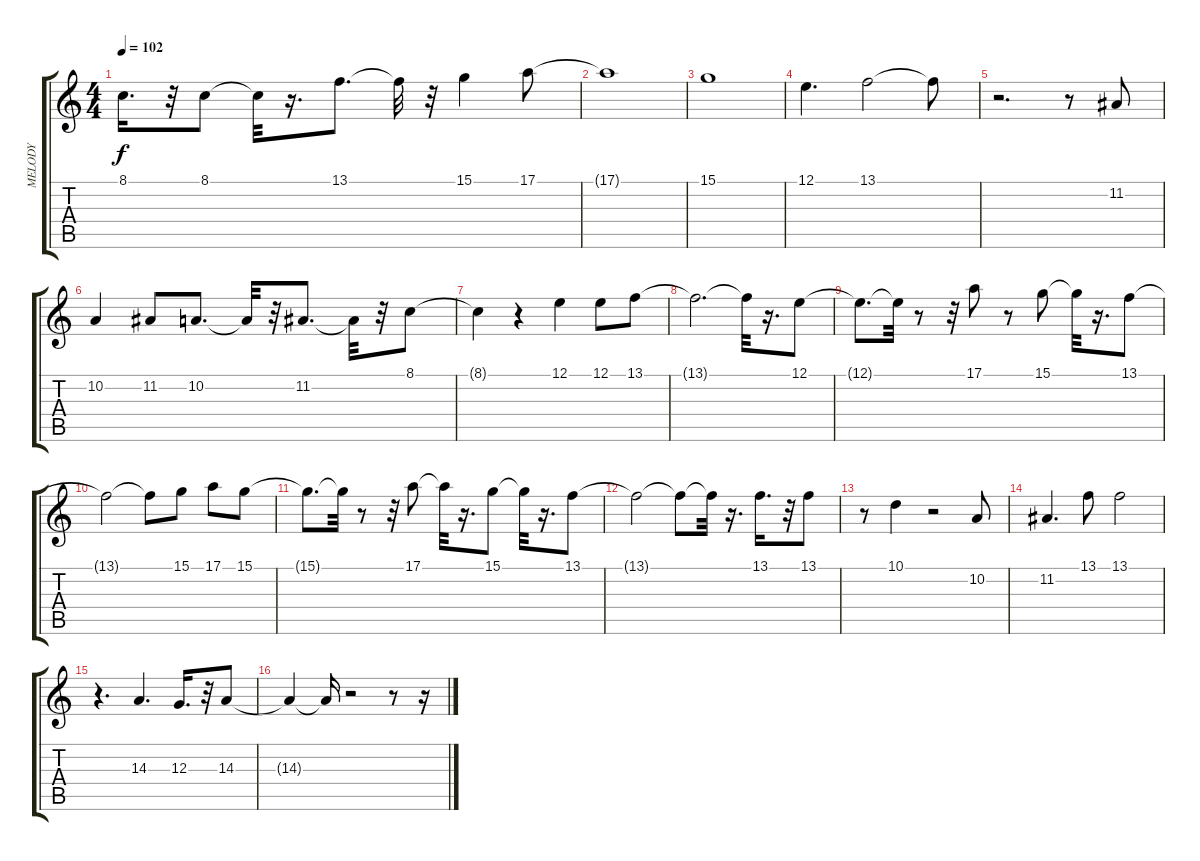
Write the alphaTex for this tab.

\track ("MELODY" "MELODY") {instrument altosax}
\staff {score tabs}
\tuning (E4 B3 G3 D3 A2 E2) {hide}
\ts (4 4)
\tempo 102
\clef g2
\ks c
8.1{t}.16{d dy f} r.32 8.1.8 8.1{t}.32 r.16{d} 13.1.8{d} 13.1{t}.32 r.32 15.1.4 17.1.8 |
17.1{t}.1 |
15.1.1 |
12.1.4{d} 13.1.2 13.1{t}.8 |
r.2{d} r.8 11.2.8 |
10.2.4 11.2.8 10.2.8{d} 10.2{t}.32 r.32 11.2.8{d} 11.2{t}.32 r.32 8.1.8 |
8.1{t}.4 r.4 12.1.4 12.1.8 13.1.8 |
13.1{t}.2{d} 13.1{t}.32 r.16{d} 12.1.8 |
12.1{t}.8{d} 12.1{t}.32 r.8 r.32 17.1.8 r.8 15.1.8 15.1{t}.32 r.16{d} 13.1.8 |
13.1{t}.2 13.1{t}.8 15.1.8 17.1.8 15.1.8 |
15.1{t}.8{d} 15.1{t}.32 r.8 r.32 17.1.8 17.1{t}.32 r.16{d} 15.1.8 15.1{t}.32 r.16{d} 13.1.8 |
13.1{t}.2 13.1{t}.8 13.1{t}.32 r.16{d} 13.1.16{d} r.32 13.1.8 |
r.8 10.1.4 r.2 10.2.8 |
11.2.4{d} 13.1.8 13.1.2 |
r.4{d} 14.3.4{d} 12.3.16{d} r.32 14.3.8 |
14.3{t}.4 14.3{t}.16 r.2 r.8 r.16
